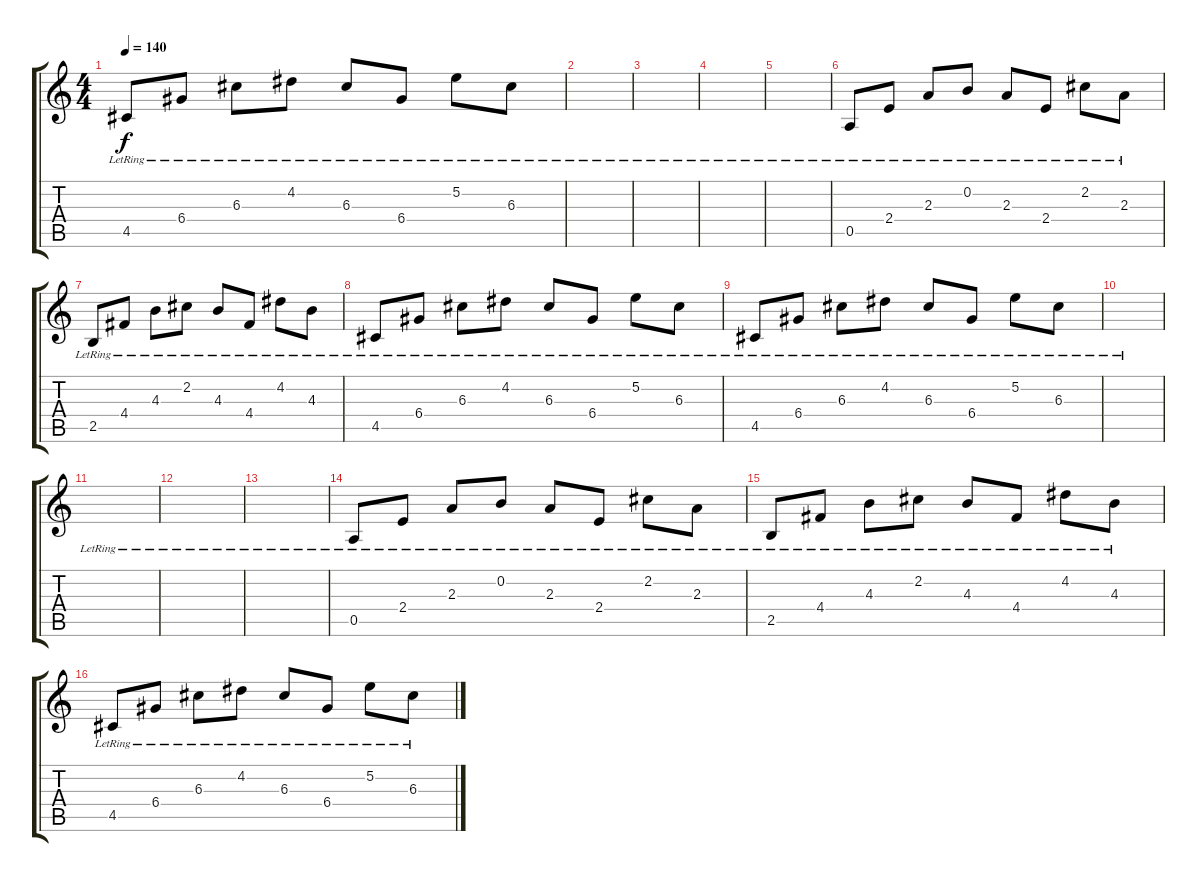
\track "" {instrument electricguitarclean}
\staff {score tabs}
\tuning (E4 B3 G3 D3 A2 E2) {hide}
\ts (4 4)
\tempo 140
\clef g2
\ks c
4.5{lr}.8{dy f} 6.4{lr}.8 6.3{lr}.8 4.2{lr}.8 6.3{lr}.8 6.4{lr}.8 5.2{lr}.8 6.3{lr}.8 |
|
|
|
|
0.5{lr}.8 2.4{lr}.8 2.3{lr}.8 0.2{lr}.8 2.3{lr}.8 2.4{lr}.8 2.2{lr}.8 2.3{lr}.8 |
2.5{lr}.8 4.4{lr}.8 4.3{lr}.8 2.2{lr}.8 4.3{lr}.8 4.4{lr}.8 4.2{lr}.8 4.3{lr}.8 |
4.5{lr}.8 6.4{lr}.8 6.3{lr}.8 4.2{lr}.8 6.3{lr}.8 6.4{lr}.8 5.2{lr}.8 6.3{lr}.8 |
4.5{lr}.8 6.4{lr}.8 6.3{lr}.8 4.2{lr}.8 6.3{lr}.8 6.4{lr}.8 5.2{lr}.8 6.3{lr}.8 |
|
|
|
|
0.5{lr}.8 2.4{lr}.8 2.3{lr}.8 0.2{lr}.8 2.3{lr}.8 2.4{lr}.8 2.2{lr}.8 2.3{lr}.8 |
2.5{lr}.8 4.4{lr}.8 4.3{lr}.8 2.2{lr}.8 4.3{lr}.8 4.4{lr}.8 4.2{lr}.8 4.3{lr}.8 |
4.5{lr}.8 6.4{lr}.8 6.3{lr}.8 4.2{lr}.8 6.3{lr}.8 6.4{lr}.8 5.2{lr}.8 6.3{lr}.8
